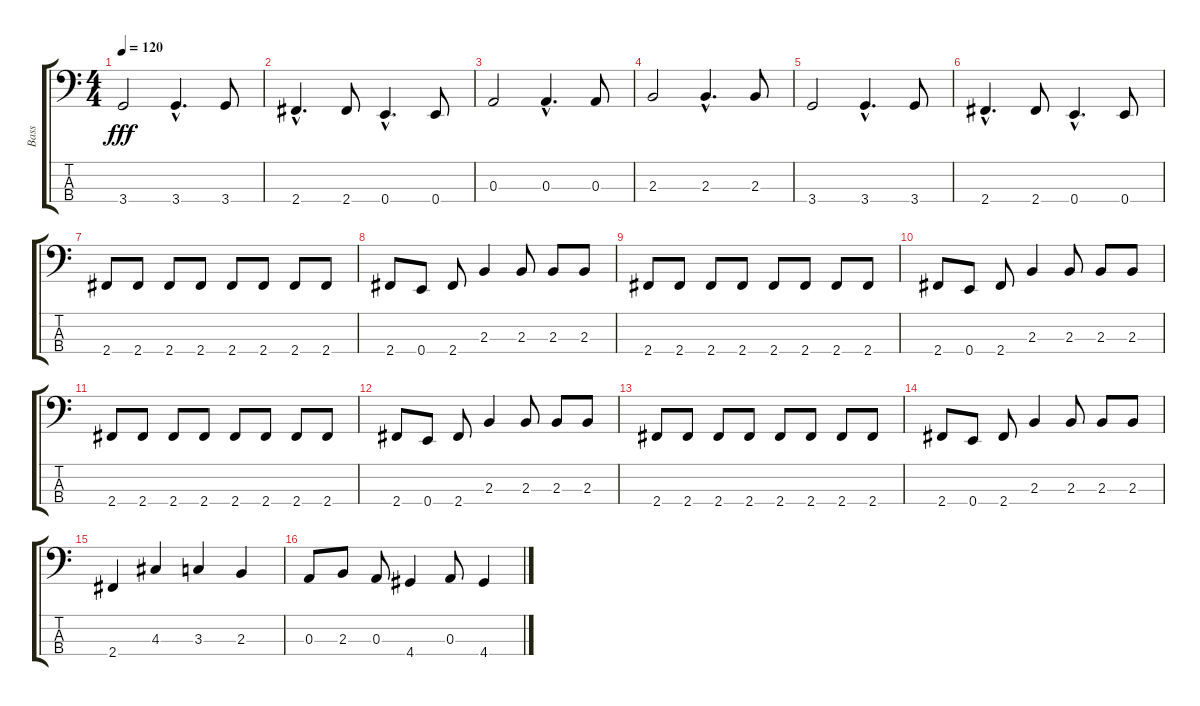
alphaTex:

\track ("Bass" "Bass") {instrument electricbasspick}
\staff {score tabs}
\tuning (G2 D2 A1 E1) {hide}
\ts (4 4)
\tempo 120
\clef f4
\ks c
3.4.2{dy fff} 3.4{hac}.4{d} 3.4.8 |
2.4{hac}.4{d} 2.4.8 0.4{hac}.4{d} 0.4.8 |
0.3.2 0.3{hac}.4{d} 0.3.8 |
2.3.2 2.3{hac}.4{d} 2.3.8 |
3.4.2 3.4{hac}.4{d} 3.4.8 |
2.4{hac}.4{d} 2.4.8 0.4{hac}.4{d} 0.4.8 |
2.4.8 2.4.8 2.4.8 2.4.8 2.4.8 2.4.8 2.4.8 2.4.8 |
2.4.8 0.4.8 2.4.8 2.3.4 2.3.8 2.3.8 2.3.8 |
2.4.8 2.4.8 2.4.8 2.4.8 2.4.8 2.4.8 2.4.8 2.4.8 |
2.4.8 0.4.8 2.4.8 2.3.4 2.3.8 2.3.8 2.3.8 |
2.4.8 2.4.8 2.4.8 2.4.8 2.4.8 2.4.8 2.4.8 2.4.8 |
2.4.8 0.4.8 2.4.8 2.3.4 2.3.8 2.3.8 2.3.8 |
2.4.8 2.4.8 2.4.8 2.4.8 2.4.8 2.4.8 2.4.8 2.4.8 |
2.4.8 0.4.8 2.4.8 2.3.4 2.3.8 2.3.8 2.3.8 |
2.4.4 4.3.4 3.3.4 2.3.4 |
0.3.8 2.3.8 0.3.8 4.4.4 0.3.8 4.4.4
